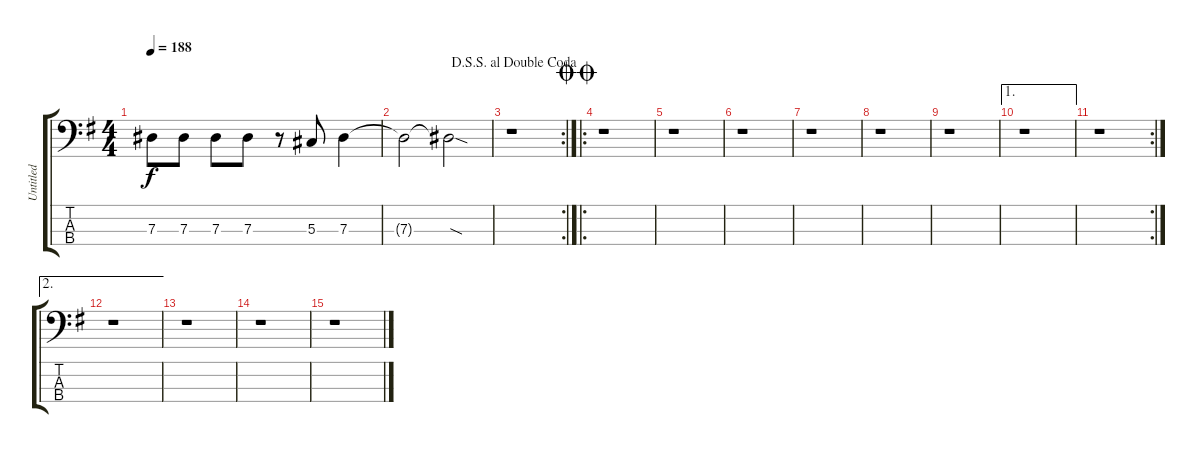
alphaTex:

\track ("Untitled" "Untitled") {instrument electricbassfinger}
\staff {score tabs}
\tuning (Gb2 Db2 Ab1 Eb1) {hide}
\ts (4 4)
\tempo 188
\clef f4
\ks g
7.3.8{dy f} 7.3.8 7.3.8 7.3.8 r.8 5.3.8 7.3.4 |
7.3{t}.2 7.3{sod t}.2 |
\rc 2
\jump dalsegnosegnoaldoublecoda
r.1 |
\ro
\jump doublecoda
r.1 |
r.1 |
r.1 |
r.1 |
r.1 |
r.1 |
\ae 1
r.1 |
\rc 2
r.1 |
\ae 2
r.1 |
r.1 |
r.1 |
r.1
